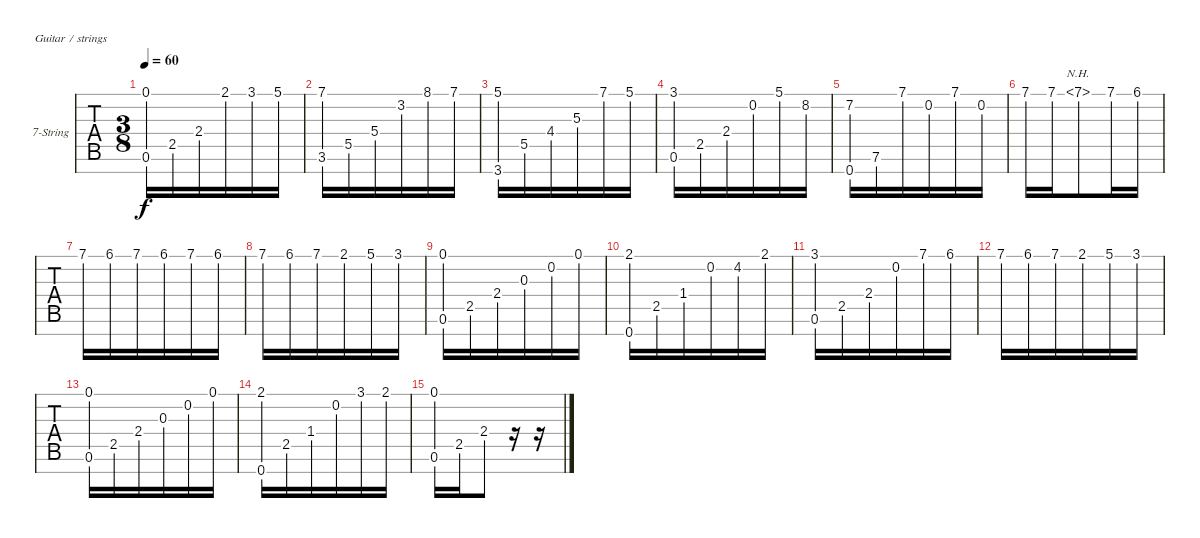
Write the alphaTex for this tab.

\bracketExtendMode groupsimilarinstruments
\firstSystemTrackNameOrientation horizontal
\otherSystemsTrackNameOrientation horizontal
\track ("Seven String Guitar" "7-String") {instrument acousticguitarsteel}
\staff {tabs}
\tuning (E4 B3 G3 D3 A2 E2 B1)
\ts (3 8)
\tempo 60
\clef g2
\ks c
(0.1 0.6).16{dy f} 2.5.16 2.4.16 2.1.16 3.1.16 5.1.16 |
(7.1 3.6).16 5.5.16 5.4.16 3.2.16 8.1.16 7.1.16 |
(5.1 3.7).16 5.5.16 4.4.16 5.3.16 7.1.16 5.1.16 |
(3.1 0.6).16 2.5.16 2.4.16 0.2.16 5.1.16 8.2.16 |
(7.2 0.7).16 7.6.16 7.1.16 0.2.16 7.1.16 0.2.16 |
7.1.16 7.1.16 7.1{nh}.8 7.1.16 6.1.16 |
7.1.16 6.1.16 7.1.16 6.1.16 7.1.16 6.1.16 |
7.1.16 6.1.16 7.1.16 2.1.16 5.1.16 3.1.16 |
(0.1 0.6).16 2.5.16 2.4.16 0.3.16 0.2.16 0.1.16 |
(2.1 0.7).16 2.5.16 1.4.16 0.2.16 4.2.16 2.1.16 |
(3.1 0.6).16 2.5.16 2.4.16 0.2.16 7.1.16 6.1.16 |
7.1.16 6.1.16 7.1.16 2.1.16 5.1.16 3.1.16 |
(0.1 0.6).16 2.5.16 2.4.16 0.3.16 0.2.16 0.1.16 |
(2.1 0.7).16 2.5.16 1.4.16 0.2.16 3.1.16 2.1.16 |
(0.1 0.6).16 2.5.16 2.4.8 r.16 r.16
